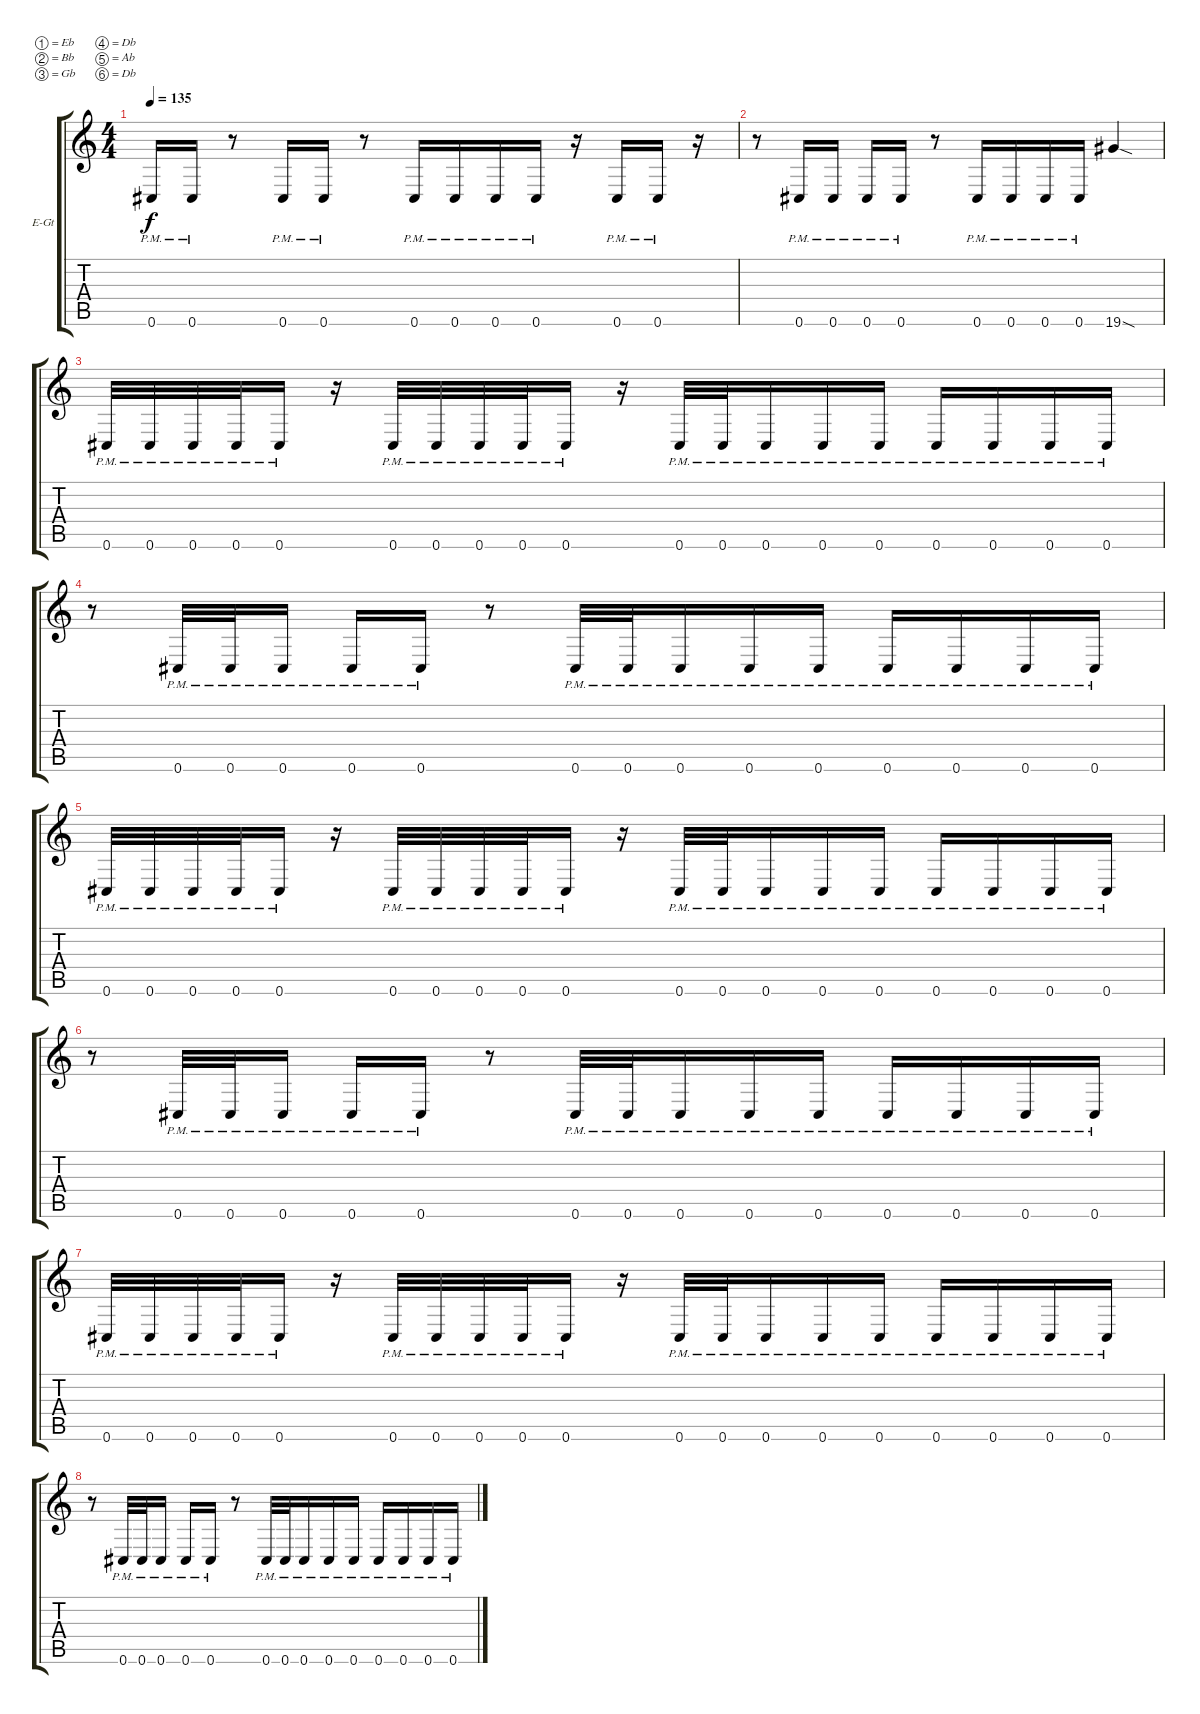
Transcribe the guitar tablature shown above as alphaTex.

\bracketExtendMode groupsimilarinstruments
\firstSystemTrackNameOrientation horizontal
\otherSystemsTrackNameOrientation horizontal
\track ("Lead Guitar" "E-Gt") {instrument distortionguitar}
\staff {score tabs}
\tuning (Eb4 Bb3 Gb3 Db3 Ab2 Db2)
\ts (4 4)
\tempo 135
\clef g2
\ks c
0.6{pm}.16{dy f} 0.6{pm}.16 r.8 0.6{pm}.16 0.6{pm}.16 r.8 0.6{pm}.16 0.6{pm}.16 0.6{pm}.16 0.6{pm}.16 r.16 0.6{pm}.16 0.6{pm}.16 r.16 |
r.8 0.6{pm}.16 0.6{pm}.16 0.6{pm}.16 0.6{pm}.16 r.8 0.6{pm}.16 0.6{pm}.16 0.6{pm}.16 0.6{pm}.16 19.6{sod}.4 |
0.6{pm}.32 0.6{pm}.32 0.6{pm}.32 0.6{pm}.32 0.6{pm}.16 r.16 0.6{pm}.32 0.6{pm}.32 0.6{pm}.32 0.6{pm}.32 0.6{pm}.16 r.16 0.6{pm}.32 0.6{pm}.32 0.6{pm}.16 0.6{pm}.16 0.6{pm}.16 0.6{pm}.16 0.6{pm}.16 0.6{pm}.16 0.6{pm}.16 |
r.8 0.6{pm}.32 0.6{pm}.32 0.6{pm}.16 0.6{pm}.16 0.6{pm}.16 r.8 0.6{pm}.32 0.6{pm}.32 0.6{pm}.16 0.6{pm}.16 0.6{pm}.16 0.6{pm}.16 0.6{pm}.16 0.6{pm}.16 0.6{pm}.16 |
0.6{pm}.32 0.6{pm}.32 0.6{pm}.32 0.6{pm}.32 0.6{pm}.16 r.16 0.6{pm}.32 0.6{pm}.32 0.6{pm}.32 0.6{pm}.32 0.6{pm}.16 r.16 0.6{pm}.32 0.6{pm}.32 0.6{pm}.16 0.6{pm}.16 0.6{pm}.16 0.6{pm}.16 0.6{pm}.16 0.6{pm}.16 0.6{pm}.16 |
r.8 0.6{pm}.32 0.6{pm}.32 0.6{pm}.16 0.6{pm}.16 0.6{pm}.16 r.8 0.6{pm}.32 0.6{pm}.32 0.6{pm}.16 0.6{pm}.16 0.6{pm}.16 0.6{pm}.16 0.6{pm}.16 0.6{pm}.16 0.6{pm}.16 |
0.6{pm}.32 0.6{pm}.32 0.6{pm}.32 0.6{pm}.32 0.6{pm}.16 r.16 0.6{pm}.32 0.6{pm}.32 0.6{pm}.32 0.6{pm}.32 0.6{pm}.16 r.16 0.6{pm}.32 0.6{pm}.32 0.6{pm}.16 0.6{pm}.16 0.6{pm}.16 0.6{pm}.16 0.6{pm}.16 0.6{pm}.16 0.6{pm}.16 |
r.8 0.6{pm}.32 0.6{pm}.32 0.6{pm}.16 0.6{pm}.16 0.6{pm}.16 r.8 0.6{pm}.32 0.6{pm}.32 0.6{pm}.16 0.6{pm}.16 0.6{pm}.16 0.6{pm}.16 0.6{pm}.16 0.6{pm}.16 0.6{pm}.16
